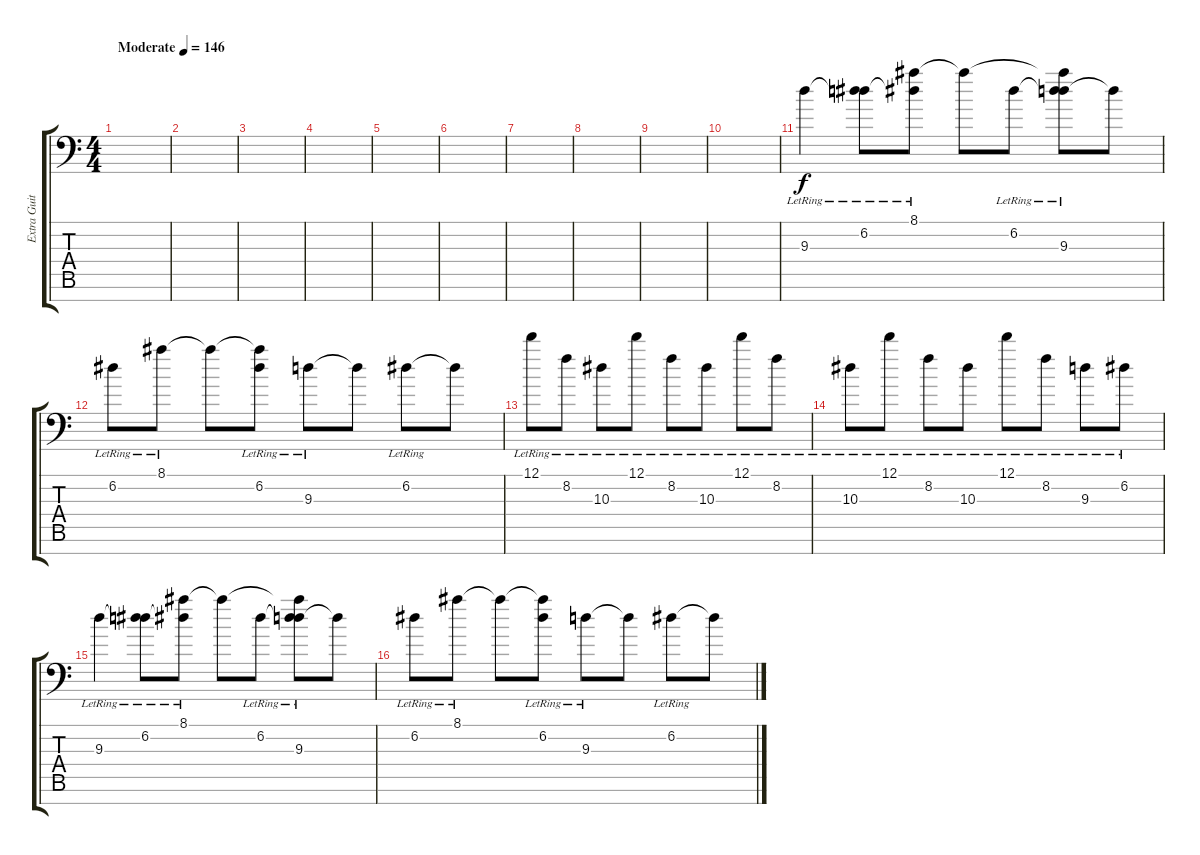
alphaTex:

\track ("Extra Guitar" "Extra Guit") {instrument distortionguitar}
\staff {score tabs}
\tuning (D4 A3 F3 C3 G2 C2 A1) {hide}
\ts (4 4)
\tempo (146 "Moderate")
\clef f4
\ks c
|
|
|
|
|
|
|
|
|
|
9.3{lr}.4 (6.2{lr} 9.3{t}).8 (8.1{lr} 6.2{t}).8 8.1{t}.8 6.2{lr}.8 (8.1{t} 6.2{t} 9.3{lr}).8 9.3{t}.8 |
6.2{lr}.8 8.1{lr}.8 8.1{t}.8 (8.1{t} 6.2{lr}).8 9.3{lr}.8 9.3{t}.8 6.2{lr}.8 6.2{t}.8 |
12.1{lr}.8 8.2{lr}.8 10.3{lr}.8 12.1{lr}.8 8.2{lr}.8 10.3{lr}.8 12.1{lr}.8 8.2{lr}.8 |
10.3{lr}.8 12.1{lr}.8 8.2{lr}.8 10.3{lr}.8 12.1{lr}.8 8.2{lr}.8 9.3{lr}.8 6.2{lr}.8 |
9.3{lr}.4 (6.2{lr} 9.3{t}).8 (8.1{lr} 6.2{t}).8 8.1{t}.8 6.2{lr}.8 (8.1{t} 6.2{t} 9.3{lr}).8 9.3{t}.8 |
6.2{lr}.8 8.1{lr}.8 8.1{t}.8 (8.1{t} 6.2{lr}).8 9.3{lr}.8 9.3{t}.8 6.2{lr}.8 6.2{t}.8
